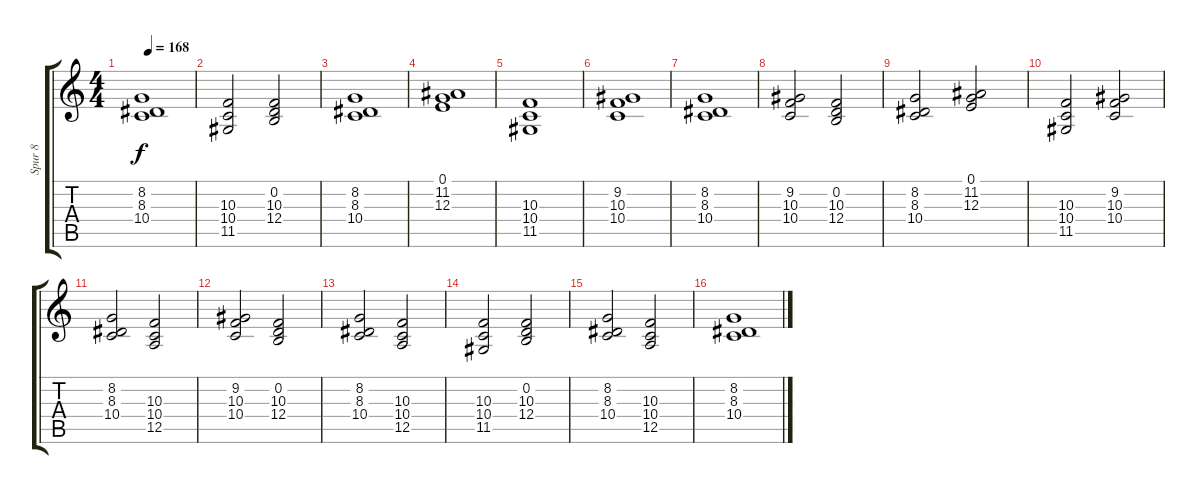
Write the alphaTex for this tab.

\track ("Spur 8" "Spur 8") {instrument clavinet}
\staff {score tabs}
\tuning (E4 B3 G3 D3 A2 E2) {hide}
\ts (4 4)
\tempo 168
\clef g2
\ks c
(8.2 8.3 10.4).1{dy f} |
(10.3 10.4 11.5).2 (0.2 10.3 12.4).2 |
(8.2 8.3 10.4).1 |
(0.1 11.2 12.3).1 |
(10.3 10.4 11.5).1 |
(9.2 10.3 10.4).1 |
(8.2 8.3 10.4).1 |
(9.2 10.3 10.4).2 (0.2 10.3 12.4).2 |
(8.2 8.3 10.4).2 (0.1 11.2 12.3).2 |
(10.3 10.4 11.5).2 (9.2 10.3 10.4).2 |
(8.2 8.3 10.4).2 (10.3 10.4 12.5).2 |
(9.2 10.3 10.4).2 (0.2 10.3 12.4).2 |
(8.2 8.3 10.4).2 (10.3 10.4 12.5).2 |
(10.3 10.4 11.5).2 (0.2 10.3 12.4).2 |
(8.2 8.3 10.4).2 (10.3 10.4 12.5).2 |
(8.2 8.3 10.4).1
